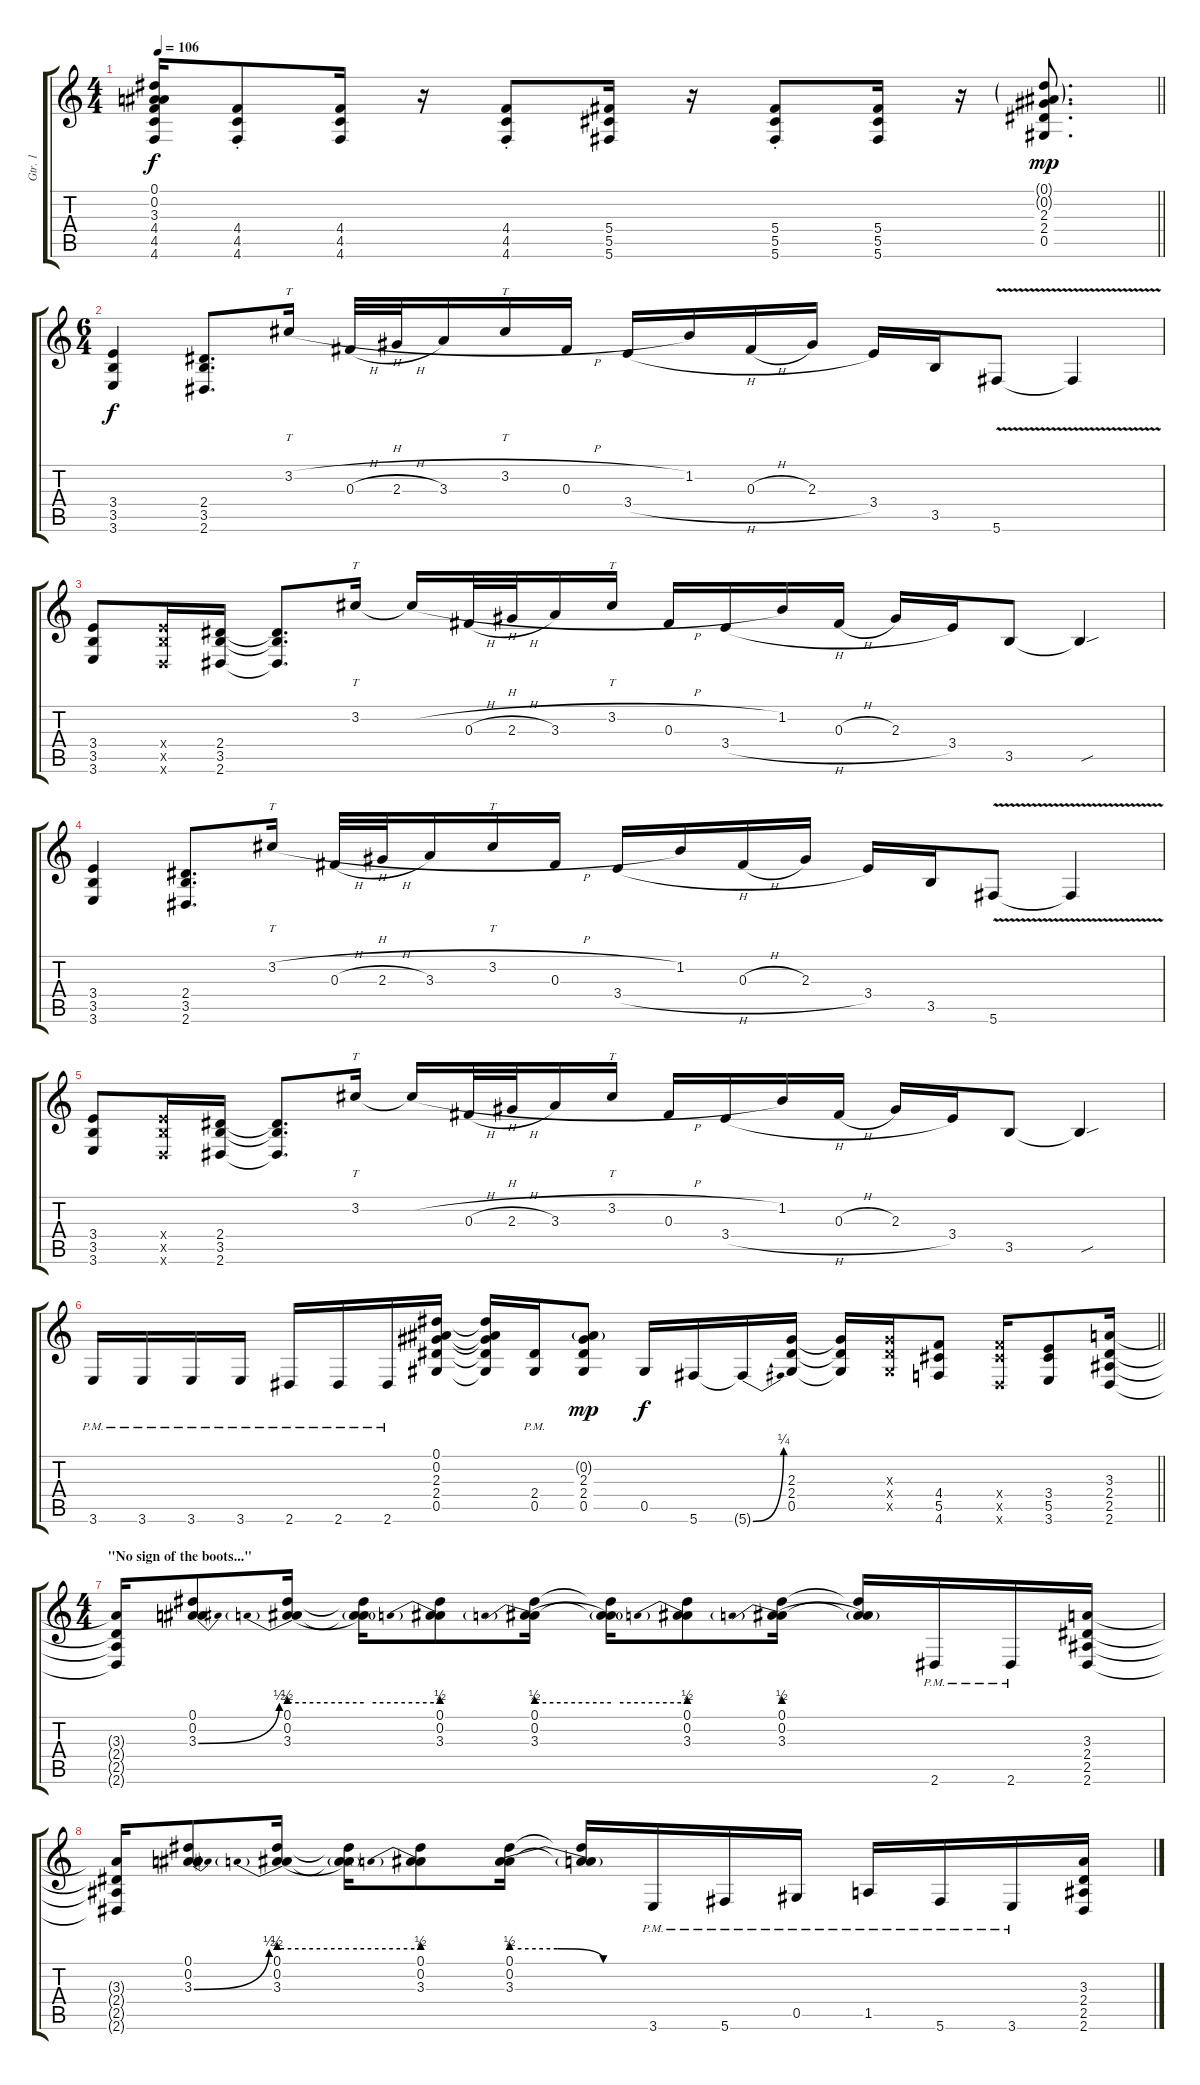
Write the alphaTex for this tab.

\track ("Gtr. 1" "Gtr. 1") {instrument overdrivenguitar}
\staff {score tabs}
\tuning (Eb4 Bb3 Gb3 Db3 Ab2 Db2) {hide}
\ts (4 4)
\tempo 106
\clef g2
\barLineRight lightlight
\ks c
(0.1{t} 0.2{t} 3.3{t} 4.4{t} 4.5{t} 4.6{t}).16{dy f} (4.4{st} 4.5{st} 4.6{st}).8 (4.4 4.5 4.6).16 r.16 (4.4{st} 4.5{st} 4.6{st}).8 (5.4 5.5 5.6).16 r.16 (5.4{st} 5.5{st} 5.6{st}).8 (5.4 5.5 5.6).16 r.16 (0.1{g} 0.2{g} 2.3 2.4 0.5).8{d dy mp} |
\ts (6 4)
(3.4 3.5 3.6).4{dy f} (2.4 3.5 2.6).8{d} 3.2{h}.16{tt} 0.3{h}.32 2.3{h}.32 3.3.16 3.2{h}.16{tt} 0.3.16 3.4{h}.16 1.2.16 0.3{h}.16 2.3.16 3.4.16 3.5.16 5.6{v}.8 5.6{v t}.4 |
(3.4 3.5 3.6).8 (3.4{x} 3.5{x} 1.6{x}).16 (2.4 3.5 2.6).16 (2.4{t} 3.5{t} 2.6{t}).8{d} 3.2.16{tt} 3.2{h t}.16 0.3{h}.32 2.3{h}.32 3.3.16 3.2{h}.16{tt} 0.3.16 3.4{h}.16 1.2.16 0.3{h}.16 2.3.16 3.4.16 3.5.8 3.5{sou t}.4 |
(3.4 3.5 3.6).4 (2.4 3.5 2.6).8{d} 3.2{h}.16{tt} 0.3{h}.32 2.3{h}.32 3.3.16 3.2{h}.16{tt} 0.3.16 3.4{h}.16 1.2.16 0.3{h}.16 2.3.16 3.4.16 3.5.16 5.6{v}.8 5.6{v t}.4 |
(3.4 3.5 3.6).8 (3.4{x} 3.5{x} 1.6{x}).16 (2.4 3.5 2.6).16 (2.4{t} 3.5{t} 2.6{t}).8{d} 3.2.16{tt} 3.2{h t}.16 0.3{h}.32 2.3{h}.32 3.3.16 3.2{h}.16{tt} 0.3.16 3.4{h}.16 1.2.16 0.3{h}.16 2.3.16 3.4.16 3.5.8 3.5{sou t}.4 |
\barLineRight lightlight
3.6{pm}.16 3.6{pm}.16 3.6{pm}.16 3.6{pm}.16 2.6{pm}.16 2.6{pm}.16 2.6{pm}.16 (0.1 0.2 2.3 2.4 0.5).16 (0.1{t} 0.2{t} 2.3{t} 2.4{t} 0.5{t}).16 (2.4{pm} 0.5{pm}).16 (0.2{g} 2.3 2.4 0.5).8{dy mp} 0.5.16{dy f} 5.6.16 5.6{be (bend 0 0 60 1) t}.16 (2.3 2.4 0.5).16 (2.3{t} 2.4{t} 0.5{t}).16 (2.3{x} 2.4{x} 0.5{x}).16 (4.4 5.5 4.6).8 (4.4{x} 5.5{x} 2.6{x}).16 (3.4 5.5 3.6).8 (3.3 2.4 2.5 2.6).16 |
\ts (4 4)
\section ("" "\"No sign of the boots...\"")
(3.3{t} 2.4{t} 2.5{t} 2.6{t}).16 (0.1 0.2 3.3{be (bend 0 0 60 2)}).8 (0.1 0.2 3.3{be (prebend 0 2 60 2)}).16 (0.1{t} 0.2{t} 3.3{be (hold 0 2 60 2) t}).16 (0.1 0.2 3.3{be (prebend 0 2 60 2)}).8 (0.1 0.2 3.3{be (prebend 0 2 60 2)}).16 (0.1{t} 0.2{t} 3.3{be (hold 0 2 60 2) t}).16 (0.1 0.2 3.3{be (prebend 0 2 60 2)}).8 (0.1 0.2 3.3{be (prebend 0 2 60 2)}).16 (0.1{t} 0.2{t} 3.3{t}).16 2.6{pm}.16 2.6{pm}.16 (3.3 2.4 2.5 2.6).16 |
(3.3{t} 2.4{t} 2.5{t} 2.6{t}).16 (0.1 0.2 3.3{be (bend 0 0 60 2)}).8 (0.1 0.2 3.3{be (prebend 0 2 60 2)}).16 (0.1{t} 0.2{t} 3.3{be (hold 0 2 60 2) t}).16 (0.1 0.2 3.3{be (prebend 0 2 60 2)}).8 (0.1 0.2 3.3{be (custom 0 2 20 2 40 0 60 0)}).16 (0.1{t} 0.2{t} 3.3{t}).16 3.6{pm}.16 5.6{pm}.16 0.5{pm}.16 1.5{pm}.16 5.6{pm}.16 3.6{pm}.16 (3.3 2.4 2.5 2.6).16
